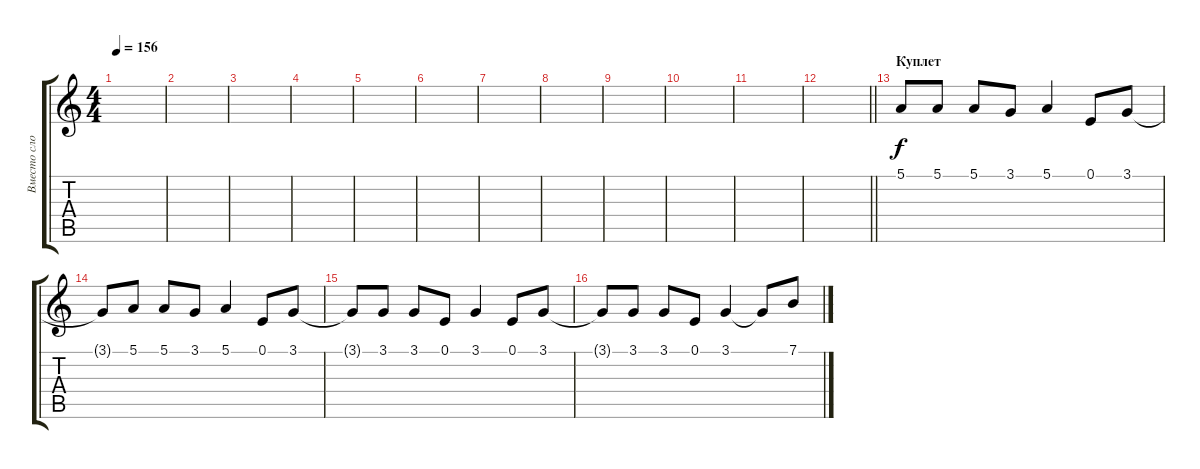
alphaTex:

\track ("Вместо слов (для красоты)" "Вместо сло") {instrument fx7echoes}
\staff {score tabs}
\tuning (E4 B3 G3 D3 A2 E2) {hide}
\ts (4 4)
\tempo 156
\clef g2
\ks c
|
|
|
|
|
|
|
|
|
|
|
\barLineRight lightlight
|
\section ("" "Куплет")
5.1.8 5.1.8 5.1.8 3.1.8 5.1.4 0.1.8 3.1.8 |
3.1{t}.8 5.1.8 5.1.8 3.1.8 5.1.4 0.1.8 3.1.8 |
3.1{t}.8 3.1.8 3.1.8 0.1.8 3.1.4 0.1.8 3.1.8 |
3.1{t}.8 3.1.8 3.1.8 0.1.8 3.1.4 3.1{t}.8 7.1.8
